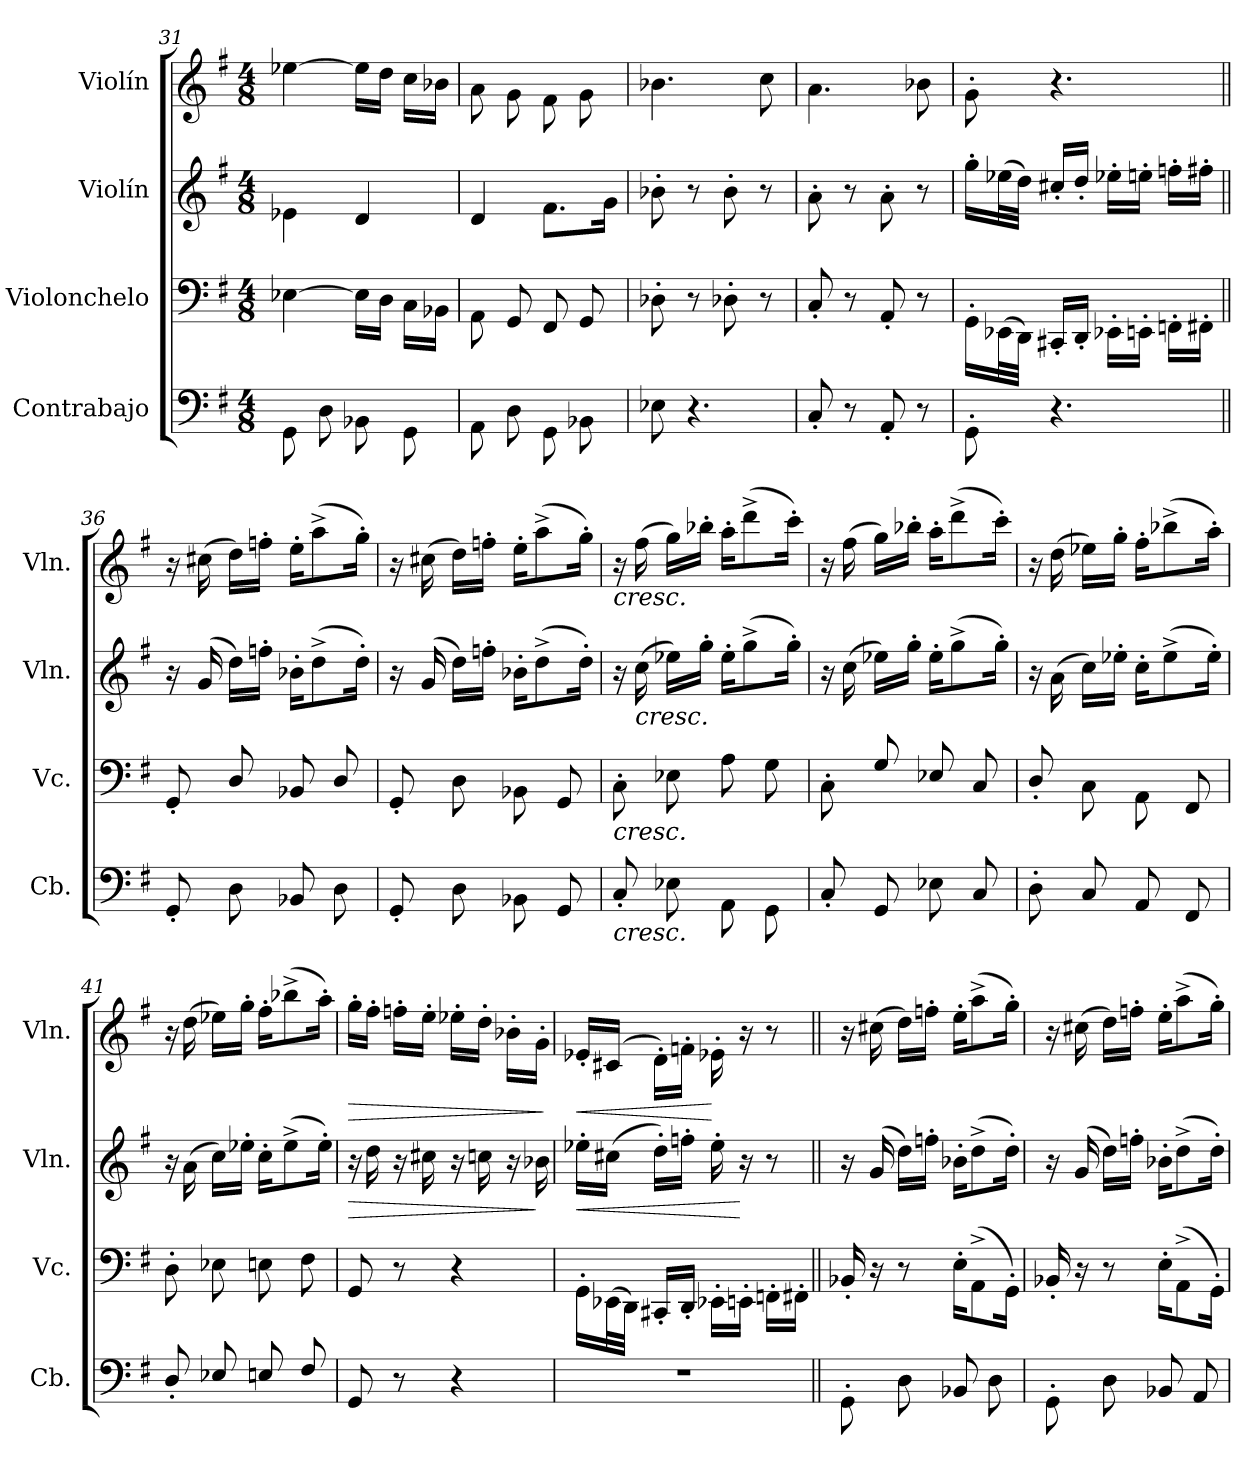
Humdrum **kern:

**kern	**kern	**kern	**dynam	**kern	**dynam
*part4	*part3	*part2	*part2	*part1	*part1
*staff4	*staff3	*staff2	*staff2	*staff1	*staff1
*I"Contrabajo	*I"Violonchelo	*I"Violín	*	*I"Violín	*
*I'Cb.	*I'Vc.	*I'Vln.	*	*I'Vln.	*
!!LO:PB:g=z
*clefF4	*clefF4	*clefG2	*	*clefG2	*
*ITrd7c12	*	*	*	*	*
*k[f#]	*k[f#]	*k[f#]	*	*k[f#]	*
*M4/8	*M4/8	*M4/8	*	*M4/8	*
=31	=31	=31	=31	=31	=31
8GGG\	[4E-X\	4e-X\	.	[4ee-X\	.
8DD\	.	.	.	.	.
8BBB-X\	16E-\LL]	4d/	.	16ee-\LL]	.
.	16D\JJ	.	.	16dd\JJ	.
8GGG\	16C\LL	.	.	16cc\LL	.
.	16BB-X\JJ	.	.	16b-X\JJ	.
=32	=32	=32	=32	=32	=32
8AAA\	8AA\	4d/	.	8a\	.
8DD\	8GG/	.	.	8g\	.
8GGG\	8FF#/	8.f#\L	.	8f#\	.
8BBB-X\	8GG/	.	.	8g\	.
.	.	16g\Jk	.	.	.
=33	=33	=33	=33	=33	=33
8EE-X\	8D-X'\	8b-X'\	.	4.b-X\	.
4.r	8r	8r	.	.	.
.	8D-X'\	8b-'\	.	.	.
.	8r	8r	.	8cc\	.
=34	=34	=34	=34	=34	=34
8CC'/	8C'/	8a'\	.	4.a\	.
8r	8r	8r	.	.	.
8AAA'/	8AA'/	8a'\	.	.	.
8r	8r	8r	.	8b-X\	.
=35	=35	=35	=35	=35	=35
8GGG'\	16GG'\LL	16gg'\LL	.	8g'\	.
.	(>32EE-X\L	(>32ee-X\L	.	.	.
.	32DD\JJJ)	32dd\JJJ)	.	.	.
4.r	16CC#X'/LL	16cc#X'/LL	.	4.r	.
.	16DD'/JJ	16dd'/JJ	.	.	.
.	16EE-X'\LL	16ee-X'\LL	.	.	.
.	16EEn'\JJ	16een'\JJ	.	.	.
.	16FFn'\LL	16ffn'\LL	.	.	.
.	16FF#X'\JJ	16ff#X'\JJ	.	.	.
!!LO:LB:g=z
=36||	=36||	=36||	=36||	=36||	=36||
8GGG'/	8GG'/	16r	.	16r	.
.	.	(>16g/	.	(>16cc#X\	.
8DD\	8D/	16dd\LL)	.	16dd\LL)	.
.	.	16ffn'\JJ	.	16ffn'\JJ	.
8BBB-X/	8BB-X/	16b-X'\KL	.	16ee'\KL	.
.	.	(>8dd^\	.	(>8aa^\	.
8DD\	8D/	.	.	.	.
.	.	16dd'\Jk)	.	16gg'\Jk)	.
=37	=37	=37	=37	=37	=37
8GGG'/	8GG'/	16r	.	16r	.
.	.	(>16g/	.	(>16cc#X\	.
8DD\	8D\	16dd\LL)	.	16dd\LL)	.
.	.	16ffn'\JJ	.	16ffn'\JJ	.
8BBB-X\	8BB-X\	16b-X'\KL	.	16ee'\KL	.
.	.	(>8dd^\	.	(>8aa^\	.
8GGG/	8GG/	.	.	.	.
.	.	16dd'\Jk)	.	16gg'\Jk)	.
=38	=38	=38	=38	=38	=38
!	!	!	!	!LO:TX:b:i:t=cresc.	!
!	!LO:TX:b:i:t=cresc.	!	!	!	!
!LO:TX:b:i:t=cresc.	!	!	!	!	!
8CC'/	8C'\	16r	.	16r	.
!	!	!LO:TX:b:i:t=cresc.	!	!	!
.	.	(>16cc\	.	(>16ff#\	.
8EE-X\	8E-X\	16ee-X\LL)	.	16gg\LL)	.
.	.	16gg'\JJ	.	16bb-X'\JJ	.
8AAA\	8A\	16ee-'\KL	.	16aa'\KL	.
.	.	(>8gg^\	.	(>8ddd^\	.
8GGG\	8G\	.	.	.	.
.	.	16gg'\Jk)	.	16ccc'\Jk)	.
=39	=39	=39	=39	=39	=39
8CC'/	8C'\	16r	.	16r	.
.	.	(>16cc\	.	(>16ff#\	.
8GGG/	8G/	16ee-X\LL)	.	16gg\LL)	.
.	.	16gg'\JJ	.	16bb-X'\JJ	.
8EE-X\	8E-X/	16ee-'\KL	.	16aa'\KL	.
.	.	(>8gg^\	.	(>8ddd^\	.
8CC/	8C/	.	.	.	.
.	.	16gg'\Jk)	.	16ccc'\Jk)	.
!!LO:LB:g=z
=40	=40	=40	=40	=40	=40
8DD'\	8D'/	16r	.	16r	.
.	.	(>16a\	.	(>16dd\	.
8CC/	8C\	16cc\LL)	.	16ee-X\LL)	.
.	.	16ee-X'\JJ	.	16gg'\JJ	.
8AAA/	8AA\	16cc'\KL	.	16ff#'\KL	.
.	.	(>8ee-^\	.	(>8bb-X^\	.
8FFF#/	8FF#/	.	.	.	.
.	.	16ee-'\Jk)	.	16aa'\Jk)	.
=41	=41	=41	=41	=41	=41
8DD'/	8D'\	16r	.	16r	.
.	.	(>16a\	.	(>16dd\	.
8EE-X/	8E-X\	16cc\LL)	.	16ee-X\LL)	.
.	.	16ee-X'\JJ	.	16gg'\JJ	.
8EEn/	8En\	16cc'\KL	.	16ff#'\KL	.
.	.	(>8ee-^\	.	(>8bb-X^\	.
8FF#/	8F#\	.	.	.	.
.	.	16ee-'\Jk)	.	16aa'\Jk)	.
=42	=42	=42	=42	=42	=42
!	!	!	!LO:HP:b	!	!LO:HP:b
8GGG/	8GG/	16r	>	16gg'\LL	>
.	.	16dd\	.	16ff#'\JJ	.
8r	8r	16r	.	16ffn'\LL	.
.	.	16cc#X\	.	16ee'\JJ	.
4r	4r	16r	.	16ee-X'\LL	.
.	.	16ccn\	.	16dd'\JJ	.
.	.	16r	.	16b-X'\LL	.
.	.	16b-X\	]	16g'\JJ	.
.	.	.	.	.	]
!!LO:PB:g=z
=43	=43	=43	=43	=43	=43
!	!	!	!LO:HP:b	!	!LO:HP:b
2r	16GG'\LL	16ee-X'\LL	<	16e-X'/LL	<
.	(>32EE-X\L	(>16cc#X\JJ	.	(>16c#X/JJ	.
.	32DD\JJJ)	.	.	.	.
.	16CC#X'/LL	16dd'\LL)	.	16d'\LL)	.
.	16DD'/JJ	16ffn'\JJ	.	16fn'\JJ	.
.	16EE-X'\LL	16ee-'\	.	16e-X'\	[
.	16EEn'\JJ	16r	[	16r	.
.	16FFn'\LL	8r	.	8r	.
.	16FF#X'\JJ	.	.	.	.
=44||	=44||	=44||	=44||	=44||	=44||
8GGG'\	16BB-X'/	16r	.	16r	.
.	16r	(>16g/	.	(>16cc#X\	.
8DD\	8r	16dd\LL)	.	16dd\LL)	.
.	.	16ffn'\JJ	.	16ffn'\JJ	.
8BBB-X/	16E'\KL	16b-X'\KL	.	16ee'\KL	.
.	(>8AA^\	(>8dd^\	.	(>8aa^\	.
8DD\	.	.	.	.	.
.	16GG'\Jk)	16dd'\Jk)	.	16gg'\Jk)	.
=45	=45	=45	=45	=45	=45
8GGG'\	16BB-X'/	16r	.	16r	.
.	16r	(>16g/	.	(>16cc#X\	.
8DD\	8r	16dd\LL)	.	16dd\LL)	.
.	.	16ffn'\JJ	.	16ffn'\JJ	.
8BBB-X/	16E'\KL	16b-X'\KL	.	16ee'\KL	.
.	(>8AA^\	(>8dd^\	.	(>8aa^\	.
8AAA/	.	.	.	.	.
.	16GG'\Jk)	16dd'\Jk)	.	16gg'\Jk)	.
=	=	=	=	=	=
*-	*-	*-	*-	*-	*-
